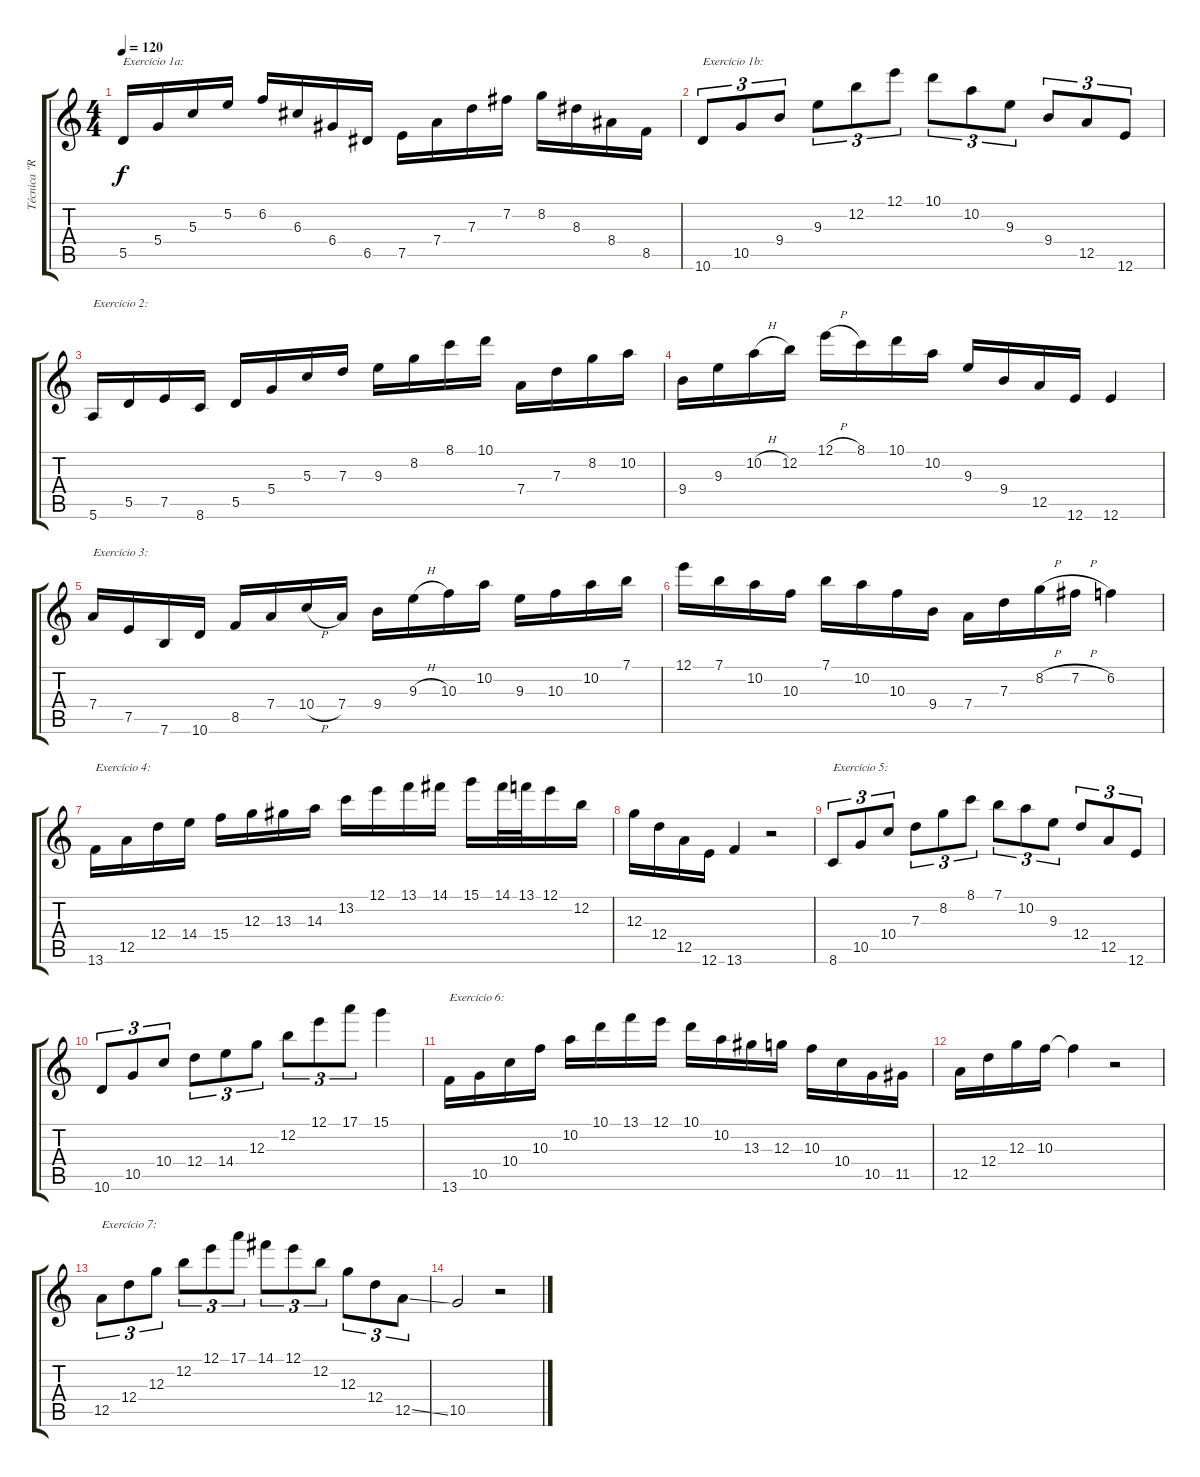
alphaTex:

\track ("Técnica \"Rolling\"" "Técnica \"R") {instrument overdrivenguitar}
\staff {score tabs}
\tuning (E4 B3 G3 D3 A2 E2) {hide}
\ts (4 4)
\tempo 120
\clef g2
\ks c
5.5.16{txt "Exercício 1a:" dy f instrument overdrivenguitar} 5.4.16 5.3.16 5.2.16 6.2.16 6.3.16 6.4.16 6.5.16 7.5.16 7.4.16 7.3.16 7.2.16 8.2.16 8.3.16 8.4.16 8.5.16 |
10.6.8{tu (3 2) txt "Exercício 1b:"} 10.5.8{tu (3 2)} 9.4.8{tu (3 2)} 9.3.8{tu (3 2)} 12.2.8{tu (3 2)} 12.1.8{tu (3 2)} 10.1.8{tu (3 2)} 10.2.8{tu (3 2)} 9.3.8{tu (3 2)} 9.4.8{tu (3 2)} 12.5.8{tu (3 2)} 12.6.8{tu (3 2)} |
5.6.16{txt "Exercício 2:"} 5.5.16 7.5.16 8.6.16 5.5.16 5.4.16 5.3.16 7.3.16 9.3.16 8.2.16 8.1.16 10.1.16 7.4.16 7.3.16 8.2.16 10.2.16 |
9.4.16 9.3.16 10.2{h}.16 12.2.16 12.1{h}.16 8.1.16 10.1.16 10.2.16 9.3.16 9.4.16 12.5.16 12.6.16 12.6.4 |
7.4.16{txt "Exercício 3:"} 7.5.16 7.6.16 10.6.16 8.5.16 7.4.16 10.4{h}.16 7.4.16 9.4.16 9.3{h}.16 10.3.16 10.2.16 9.3.16 10.3.16 10.2.16 7.1.16 |
12.1.16 7.1.16 10.2.16 10.3.16 7.1.16 10.2.16 10.3.16 9.4.16 7.4.16 7.3.16 8.2{h}.16 7.2{h}.16 6.2.4 |
13.6.16{txt "Exercício 4:"} 12.5.16 12.4.16 14.4.16 15.4.16 12.3.16 13.3.16 14.3.16 13.2.16 12.1.16 13.1.16 14.1.16 15.1.16 14.1.32 13.1.32 12.1.16 12.2.16 |
12.3.16 12.4.16 12.5.16 12.6.16 13.6.4 r.2 |
8.6.8{tu (3 2) txt "Exercício 5:"} 10.5.8{tu (3 2)} 10.4.8{tu (3 2)} 7.3.8{tu (3 2)} 8.2.8{tu (3 2)} 8.1.8{tu (3 2)} 7.1.8{tu (3 2)} 10.2.8{tu (3 2)} 9.3.8{tu (3 2)} 12.4.8{tu (3 2)} 12.5.8{tu (3 2)} 12.6.8{tu (3 2)} |
10.6.8{tu (3 2)} 10.5.8{tu (3 2)} 10.4.8{tu (3 2)} 12.4.8{tu (3 2)} 14.4.8{tu (3 2)} 12.3.8{tu (3 2)} 12.2.8{tu (3 2)} 12.1.8{tu (3 2)} 17.1.8{tu (3 2)} 15.1.4 |
13.6.16{txt "Exercício 6:"} 10.5.16 10.4.16 10.3.16 10.2.16 10.1.16 13.1.16 12.1.16 10.1.16 10.2.16 13.3.16 12.3.16 10.3.16 10.4.16 10.5.16 11.5.16 |
12.5.16 12.4.16 12.3.16 10.3.16 10.3{t}.4 r.2 |
12.5.8{tu (3 2) txt "Exercício 7:"} 12.4.8{tu (3 2)} 12.3.8{tu (3 2)} 12.2.8{tu (3 2)} 12.1.8{tu (3 2)} 17.1.8{tu (3 2)} 14.1.8{tu (3 2)} 12.1.8{tu (3 2)} 12.2.8{tu (3 2)} 12.3.8{tu (3 2)} 12.4.8{tu (3 2)} 12.5{ss}.8{tu (3 2)} |
10.5.2 r.2
